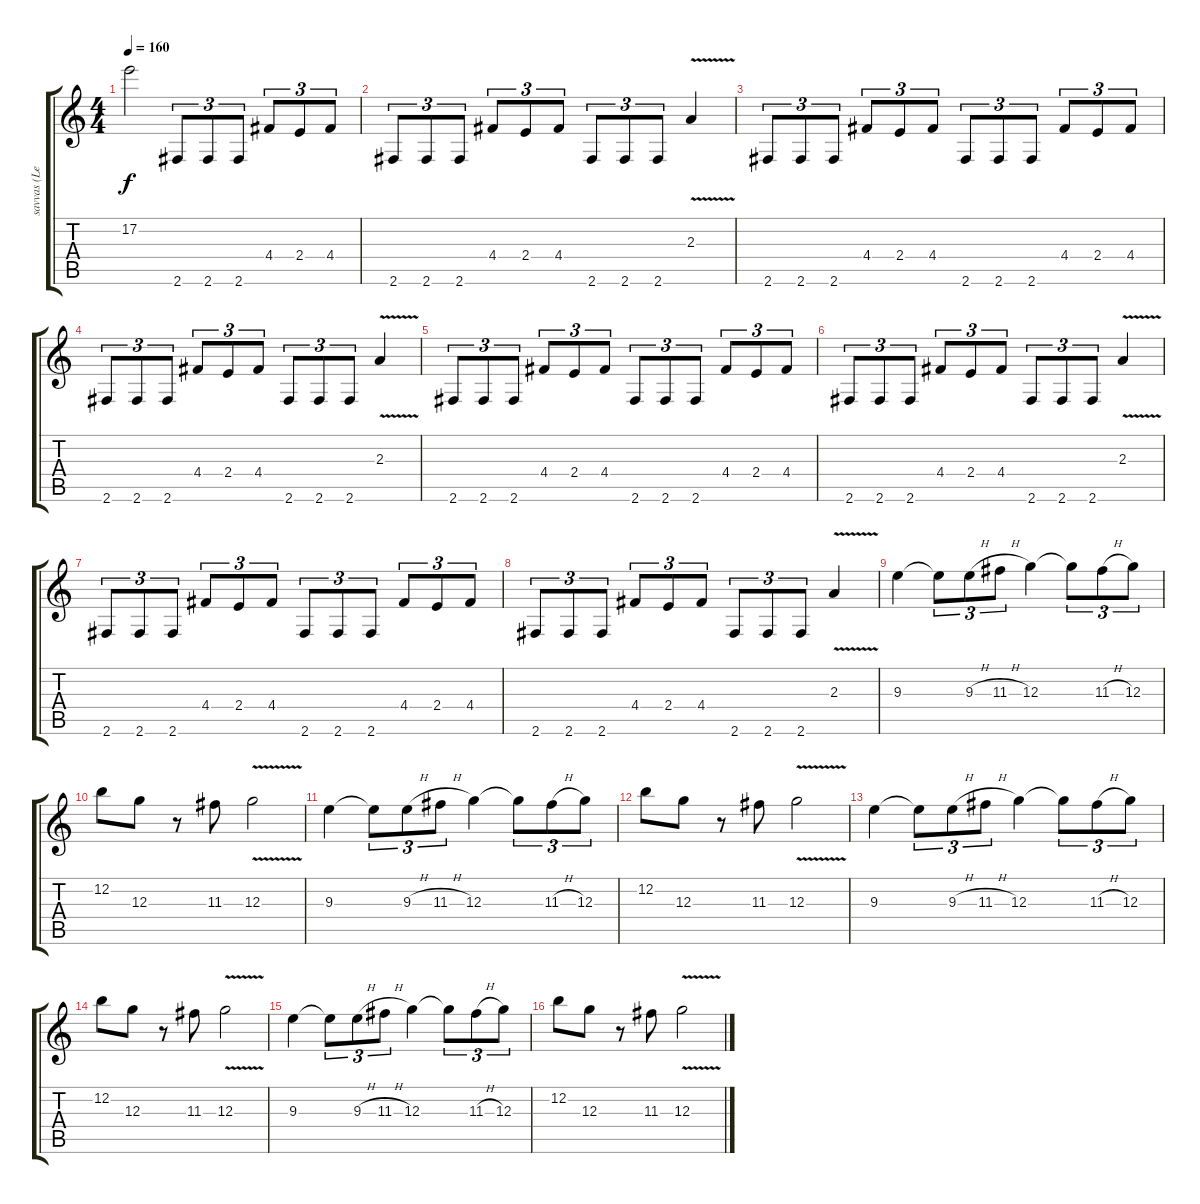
\track ("savvas (Lead & Rhythm Guitars)" "savvas (Le") {instrument distortionguitar}
\staff {score tabs}
\tuning (E4 B3 G3 D3 A2 E2) {hide}
\ts (4 4)
\tempo 160
\clef g2
\ks c
17.2.2{dy f} 2.6.8{tu (3 2)} 2.6.8{tu (3 2)} 2.6.8{tu (3 2)} 4.4.8{tu (3 2)} 2.4.8{tu (3 2)} 4.4.8{tu (3 2)} |
2.6.8{tu (3 2)} 2.6.8{tu (3 2)} 2.6.8{tu (3 2)} 4.4.8{tu (3 2)} 2.4.8{tu (3 2)} 4.4.8{tu (3 2)} 2.6.8{tu (3 2)} 2.6.8{tu (3 2)} 2.6.8{tu (3 2)} 2.3{v}.4 |
2.6.8{tu (3 2)} 2.6.8{tu (3 2)} 2.6.8{tu (3 2)} 4.4.8{tu (3 2)} 2.4.8{tu (3 2)} 4.4.8{tu (3 2)} 2.6.8{tu (3 2)} 2.6.8{tu (3 2)} 2.6.8{tu (3 2)} 4.4.8{tu (3 2)} 2.4.8{tu (3 2)} 4.4.8{tu (3 2)} |
2.6.8{tu (3 2)} 2.6.8{tu (3 2)} 2.6.8{tu (3 2)} 4.4.8{tu (3 2)} 2.4.8{tu (3 2)} 4.4.8{tu (3 2)} 2.6.8{tu (3 2)} 2.6.8{tu (3 2)} 2.6.8{tu (3 2)} 2.3{v}.4 |
2.6.8{tu (3 2)} 2.6.8{tu (3 2)} 2.6.8{tu (3 2)} 4.4.8{tu (3 2)} 2.4.8{tu (3 2)} 4.4.8{tu (3 2)} 2.6.8{tu (3 2)} 2.6.8{tu (3 2)} 2.6.8{tu (3 2)} 4.4.8{tu (3 2)} 2.4.8{tu (3 2)} 4.4.8{tu (3 2)} |
2.6.8{tu (3 2)} 2.6.8{tu (3 2)} 2.6.8{tu (3 2)} 4.4.8{tu (3 2)} 2.4.8{tu (3 2)} 4.4.8{tu (3 2)} 2.6.8{tu (3 2)} 2.6.8{tu (3 2)} 2.6.8{tu (3 2)} 2.3{v}.4 |
2.6.8{tu (3 2)} 2.6.8{tu (3 2)} 2.6.8{tu (3 2)} 4.4.8{tu (3 2)} 2.4.8{tu (3 2)} 4.4.8{tu (3 2)} 2.6.8{tu (3 2)} 2.6.8{tu (3 2)} 2.6.8{tu (3 2)} 4.4.8{tu (3 2)} 2.4.8{tu (3 2)} 4.4.8{tu (3 2)} |
2.6.8{tu (3 2)} 2.6.8{tu (3 2)} 2.6.8{tu (3 2)} 4.4.8{tu (3 2)} 2.4.8{tu (3 2)} 4.4.8{tu (3 2)} 2.6.8{tu (3 2)} 2.6.8{tu (3 2)} 2.6.8{tu (3 2)} 2.3{v}.4 |
9.3.4 9.3{t}.8{tu (3 2)} 9.3{h}.8{tu (3 2)} 11.3{h}.8{tu (3 2)} 12.3.4 12.3{t}.8{tu (3 2)} 11.3{h}.8{tu (3 2)} 12.3.8{tu (3 2)} |
12.2.8 12.3.8 r.8 11.3.8 12.3{v}.2 |
9.3.4 9.3{t}.8{tu (3 2)} 9.3{h}.8{tu (3 2)} 11.3{h}.8{tu (3 2)} 12.3.4 12.3{t}.8{tu (3 2)} 11.3{h}.8{tu (3 2)} 12.3.8{tu (3 2)} |
12.2.8 12.3.8 r.8 11.3.8 12.3{v}.2 |
9.3.4 9.3{t}.8{tu (3 2)} 9.3{h}.8{tu (3 2)} 11.3{h}.8{tu (3 2)} 12.3.4 12.3{t}.8{tu (3 2)} 11.3{h}.8{tu (3 2)} 12.3.8{tu (3 2)} |
12.2.8 12.3.8 r.8 11.3.8 12.3{v}.2 |
9.3.4 9.3{t}.8{tu (3 2)} 9.3{h}.8{tu (3 2)} 11.3{h}.8{tu (3 2)} 12.3.4 12.3{t}.8{tu (3 2)} 11.3{h}.8{tu (3 2)} 12.3.8{tu (3 2)} |
12.2.8 12.3.8 r.8 11.3.8 12.3{v}.2
